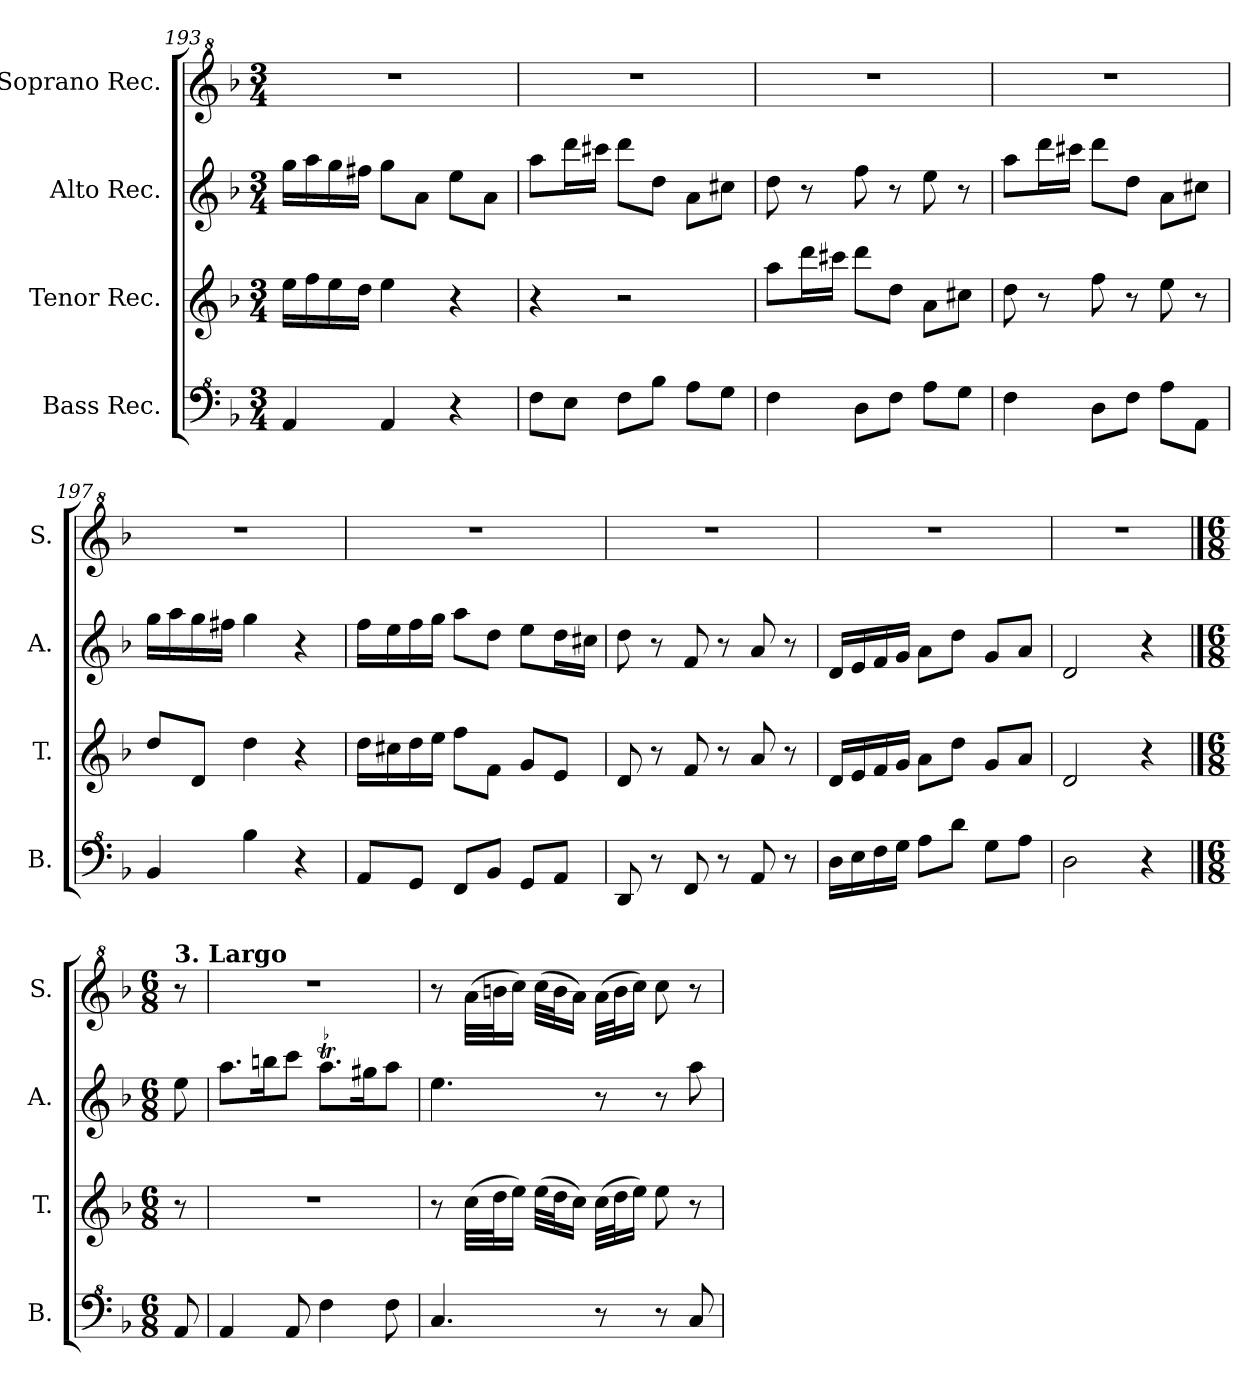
**kern	**kern	**kern	**kern
*part4	*part3	*part2	*part1
*staff4	*staff3	*staff2	*staff1
*I"Bass Rec.	*I"Tenor Rec.	*I"Alto Rec.	*I"Soprano Rec.
*I'B.	*I'T.	*I'A.	*I'S.
*clefF^4	*clefG2	*clefG2	*clefG^2
*k[b-]	*k[b-]	*k[b-]	*k[b-]
*M3/4	*M3/4	*M3/4	*M3/4
=193	=193	=193	=193
4A/	16ee\LL	16gg\LL	2.r
.	16ff\	16aa\	.
.	16ee\	16gg\	.
.	16dd\JJ	16ff#X\JJ	.
4A/	4ee\	8gg\L	.
.	.	8a\J	.
4r	4r	8ee\L	.
.	.	8a\J	.
=194	=194	=194	=194
8f\L	4r	8aa\L	2.r
8e\J	.	16ddd\L	.
.	.	16ccc#X\JJ	.
8f\L	2r	8ddd\L	.
8b-\J	.	8dd\J	.
8a\L	.	8a\L	.
8g\J	.	8cc#X\J	.
=195	=195	=195	=195
4f\	8aa\L	8dd\	2.r
.	16ddd\L	8r	.
.	16ccc#X\JJ	.	.
8d\L	8ddd\L	8ff\	.
8f\J	8dd\J	8r	.
8a\L	8a\L	8ee\	.
8g\J	8cc#X\J	8r	.
!!LO:LB:g=z
=196	=196	=196	=196
4f\	8dd\	8aa\L	2.r
.	8r	16ddd\L	.
.	.	16ccc#X\JJ	.
8d\L	8ff\	8ddd\L	.
8f\J	8r	8dd\J	.
8a\L	8ee\	8a\L	.
8A\J	8r	8cc#X\J	.
=197	=197	=197	=197
4B-/	8dd/L	16gg\LL	2.r
.	.	16aa\	.
.	8d/J	16gg\	.
.	.	16ff#X\JJ	.
4b-\	4dd\	4gg\	.
4r	4r	4r	.
=198	=198	=198	=198
8A/L	16dd\LL	16ff\LL	2.r
.	16cc#X\	16ee\	.
8G/J	16dd\	16ff\	.
.	16ee\JJ	16gg\JJ	.
8F/L	8ff\L	8aa\L	.
8B-/J	8f\J	8dd\J	.
8G/L	8g/L	8ee\L	.
8A/J	8e/J	16dd\L	.
.	.	16cc#X\JJ	.
=199	=199	=199	=199
8D/	8d/	8dd\	2.r
8r	8r	8r	.
8F/	8f/	8f/	.
8r	8r	8r	.
8A/	8a/	8a/	.
8r	8r	8r	.
=200	=200	=200	=200
16d\LL	16d/LL	16d/LL	2.r
16e\	16e/	16e/	.
16f\	16f/	16f/	.
16g\JJ	16g/JJ	16g/JJ	.
8a\L	8a\L	8a\L	.
8dd\J	8dd\J	8dd\J	.
8g\L	8g/L	8g/L	.
8a\J	8a/J	8a/J	.
=201	=201	=201	=201
2d\	2d/	2d/	2.r
4r	4r	4r	.
!!LO:LB:g=z
==201X1	==201X1	==201X1	==201X1
*M6/8	*M6/8	*M6/8	*M6/8
*	*	*	*MM48
!	!	!	!LO:TX:a:B:t=3. Largo
8A/	8r	8ee\	8r
=202	=202	=202	=202
4A/	2.r	8.aa\L	2.r
.	.	16bbn\K	.
8A/	.	8ccc\J	.
4f\	.	8.aat\L	.
.	.	16gg#X\K	.
8f\	.	8aa\J	.
=203	=203	=203	=203
4.c/	8r	4.ee\	8r
.	(32cc\LLL	.	(32aa\LLL
.	32dd\J	.	32bbn\J
.	16ee\JJ)	.	16ccc\JJ)
.	(32ee\LLL	.	(32ccc\LLL
.	32dd\J	.	32bb\J
.	16cc\JJ)	.	16aa\JJ)
8r	(32cc\LLL	8r	(32aa\LLL
.	32dd\J	.	32bb\J
.	16ee\JJ)	.	16ccc\JJ)
8r	8ee\	8r	8ccc\
8c/	8r	8aa\	8r
=	=	=	=
*-	*-	*-	*-
